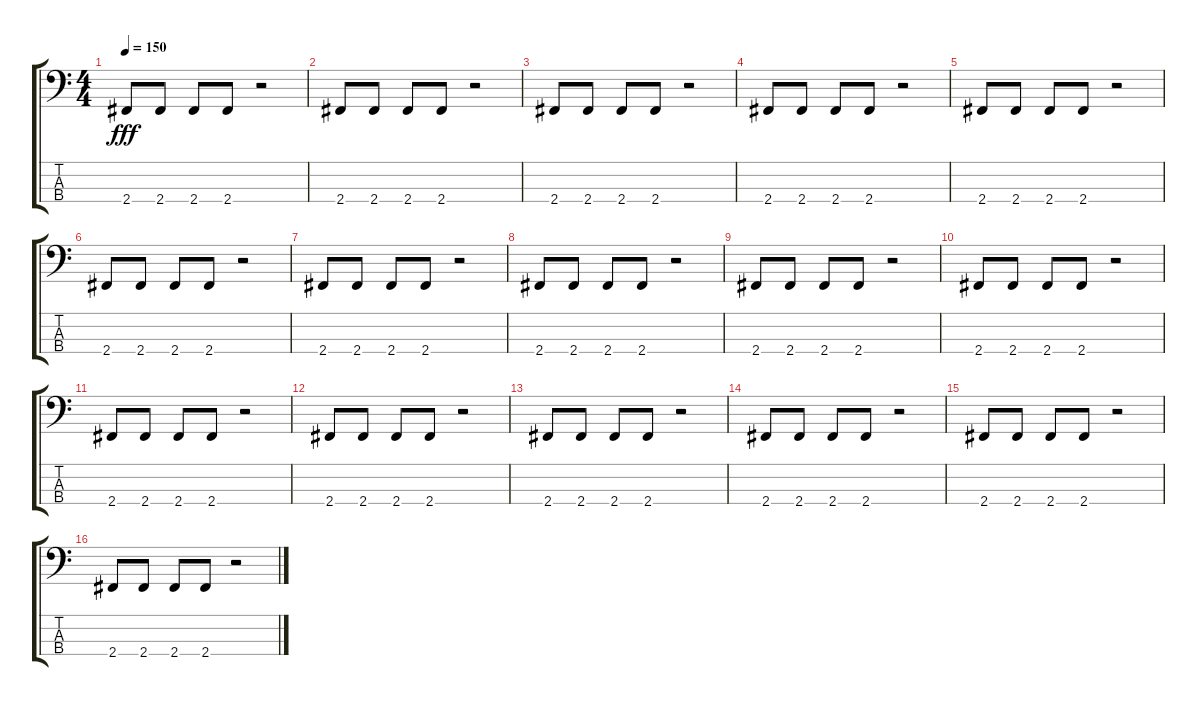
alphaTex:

\track "" {instrument synthbass1}
\staff {score tabs}
\tuning (G2 D2 A1 E1) {hide}
\ts (4 4)
\tempo 150
\clef f4
\ks c
2.4.8{dy fff} 2.4.8 2.4.8 2.4.8 r.2 |
2.4.8 2.4.8 2.4.8 2.4.8 r.2 |
2.4.8 2.4.8 2.4.8 2.4.8 r.2 |
2.4.8 2.4.8 2.4.8 2.4.8 r.2 |
2.4.8 2.4.8 2.4.8 2.4.8 r.2 |
2.4.8 2.4.8 2.4.8 2.4.8 r.2 |
2.4.8 2.4.8 2.4.8 2.4.8 r.2 |
2.4.8 2.4.8 2.4.8 2.4.8 r.2 |
2.4.8 2.4.8 2.4.8 2.4.8 r.2 |
2.4.8 2.4.8 2.4.8 2.4.8 r.2 |
2.4.8 2.4.8 2.4.8 2.4.8 r.2 |
2.4.8 2.4.8 2.4.8 2.4.8 r.2 |
2.4.8 2.4.8 2.4.8 2.4.8 r.2 |
2.4.8 2.4.8 2.4.8 2.4.8 r.2 |
2.4.8 2.4.8 2.4.8 2.4.8 r.2 |
2.4.8 2.4.8 2.4.8 2.4.8 r.2
